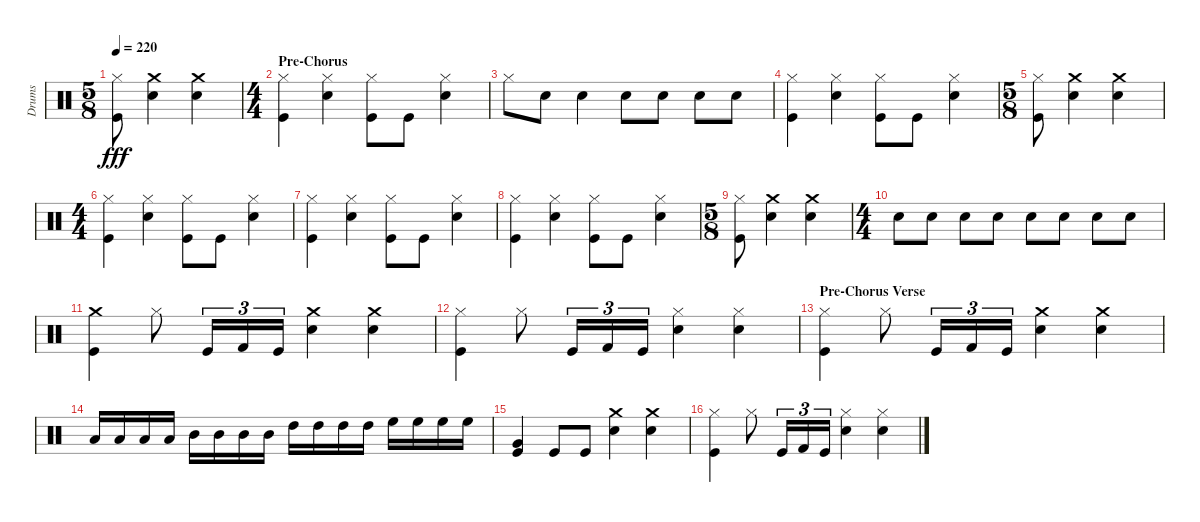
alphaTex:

\track ("Drums" "Drums") {instrument percussion}
\staff {score}
\articulation defaults
\ts (5 8)
\tempo 220
\clef neutral
\ks c
("Kick (hit)" "Hi-Hat (closed)").8{dy fff} ("Crash medium (hit)" "Snare (hit) 2").4 ("Crash medium (hit)" "Snare (hit) 2").4 |
\ts (4 4)
\section ("" "Pre-Chorus")
("Kick (hit)" "Hi-Hat (closed)").4 ("Hi-Hat (closed)" "Snare (hit) 2").4 ("Kick (hit)" "Hi-Hat (closed)").8 "Kick (hit)".8 ("Snare (hit) 2" "Hi-Hat (closed)").4 |
"Hi-Hat (closed)".8 "Snare (hit) 2".8 "Snare (hit) 2".4 "Snare (hit) 2".8 "Snare (hit) 2".8 "Snare (hit) 2".8 "Snare (hit) 2".8 |
("Hi-Hat (closed)" "Kick (hit)").4 ("Snare (hit) 2" "Hi-Hat (closed)").4 ("Kick (hit)" "Hi-Hat (closed)").8 "Kick (hit)".8 ("Snare (hit) 2" "Hi-Hat (closed)").4 |
\ts (5 8)
("Kick (hit)" "Hi-Hat (closed)").8 ("Snare (hit) 2" "Crash medium (hit)").4 ("Crash medium (hit)" "Snare (hit) 2").4 |
\ts (4 4)
("Hi-Hat (closed)" "Kick (hit)").4 ("Snare (hit) 2" "Hi-Hat (closed)").4 ("Kick (hit)" "Hi-Hat (closed)").8 "Kick (hit)".8 ("Snare (hit) 2" "Hi-Hat (closed)").4 |
("Kick (hit)" "Hi-Hat (closed)").4 ("Snare (hit) 2" "Hi-Hat (closed)").4 ("Hi-Hat (closed)" "Kick (hit)").8 "Kick (hit)".8 ("Snare (hit) 2" "Hi-Hat (closed)").4 |
("Kick (hit)" "Hi-Hat (closed)").4 ("Snare (hit) 2" "Hi-Hat (closed)").4 ("Kick (hit)" "Hi-Hat (closed)").8 "Kick (hit)".8 ("Hi-Hat (closed)" "Snare (hit) 2").4 |
\ts (5 8)
("Kick (hit)" "Hi-Hat (closed)").8 ("Crash medium (hit)" "Snare (hit) 2").4 ("Crash medium (hit)" "Snare (hit) 2").4 |
\ts (4 4)
"Snare (hit) 2".8 "Snare (hit) 2".8 "Snare (hit) 2".8 "Snare (hit) 2".8 "Snare (hit) 2".8 "Snare (hit) 2".8 "Snare (hit) 2".8 "Snare (hit) 2".8 |
("Crash medium (hit)" "Kick (hit)").4 "Hi-Hat (closed)".8 "Kick (hit)".16{tu (3 2)} "Kick (hit) 2".16{tu (3 2)} "Kick (hit)".16{tu (3 2)} ("Crash medium (hit)" "Snare (hit) 2").4 ("Crash medium (hit)" "Snare (hit) 2").4 |
("Hi-Hat (closed)" "Kick (hit)").4 "Hi-Hat (closed)".8 "Kick (hit)".16{tu (3 2)} "Kick (hit) 2".16{tu (3 2)} "Kick (hit)".16{tu (3 2)} ("Snare (hit) 2" "Hi-Hat (closed)").4 ("Snare (hit) 2" "Hi-Hat (closed)").4 |
\section ("" "Pre-Chorus Verse")
("Kick (hit)" "Hi-Hat (closed)").4 "Hi-Hat (closed)".8 "Kick (hit)".16{tu (3 2)} "Kick (hit) 2".16{tu (3 2)} "Kick (hit)".16{tu (3 2)} ("Crash medium (hit)" "Snare (hit) 2").4 ("Crash medium (hit)" "Snare (hit) 2").4 |
"Low Tom (hit)".16 "Low Tom (hit)".16 "Low Tom (hit)".16 "Low Tom (hit)".16 "Mid Tom (hit)".16 "Mid Tom (hit)".16 "Mid Tom (hit)".16 "Mid Tom (hit)".16 "High Tom (hit)".16 "High Tom (hit)".16 "High Tom (hit)".16 "High Tom (hit)".16 "High Floor Tom (hit)".16 "High Floor Tom (hit)".16 "High Floor Tom (hit)".16 "High Floor Tom (hit)".16 |
("Kick (hit)" "Very Low Tom (hit)").4 "Kick (hit)".8 "Kick (hit)".8 ("Snare (hit) 2" "Crash medium (hit)").4 ("Crash medium (hit)" "Snare (hit) 2").4 |
("Kick (hit)" "Hi-Hat (closed)").4 "Hi-Hat (closed)".8 "Kick (hit)".16{tu (3 2)} "Kick (hit) 2".16{tu (3 2)} "Kick (hit)".16{tu (3 2)} ("Snare (hit) 2" "Hi-Hat (closed)").4 ("Hi-Hat (closed)" "Snare (hit) 2").4
